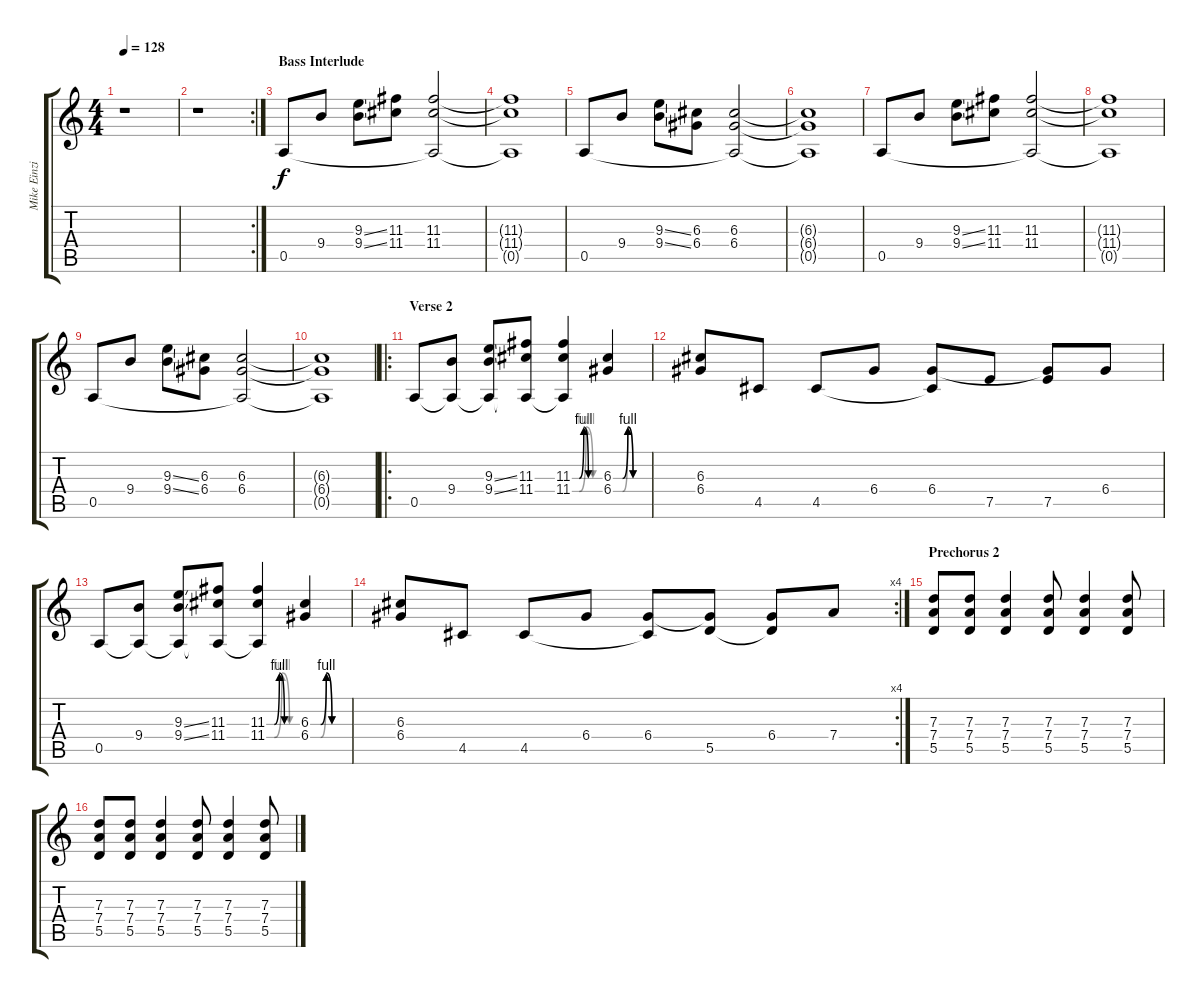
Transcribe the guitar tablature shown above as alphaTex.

\track ("Mike Einziger" "Mike Einzi") {instrument electricguitarjazz}
\staff {score tabs}
\tuning (E4 B3 G3 D3 A2 E2) {hide}
\ts (4 4)
\tempo 128
\clef g2
\ks c
r.1{dy f} |
\rc 2
r.1 |
\section ("" "Bass Interlude")
0.5.8{instrument electricguitarjazz} 9.4.8 (9.3{ss} 9.4{ss}).8 (11.3 11.4).8 (11.3 11.4 0.5{t}).2 |
(11.3{t} 11.4{t} 0.5{t}).1 |
0.5.8 9.4.8 (9.3{ss} 9.4{ss}).8 (6.3 6.4).8 (6.3 6.4 0.5{t}).2 |
(6.3{t} 6.4{t} 0.5{t}).1 |
0.5.8 9.4.8 (9.3{ss} 9.4{ss}).8 (11.3 11.4).8 (11.3 11.4 0.5{t}).2 |
(11.3{t} 11.4{t} 0.5{t}).1 |
0.5.8 9.4.8 (9.3{ss} 9.4{ss}).8 (6.3 6.4).8 (6.3 6.4 0.5{t}).2 |
(6.3{t} 6.4{t} 0.5{t}).1 |
\ro
\section ("" "Verse 2")
0.5.8 (9.4 0.5{t}).8 (9.3{ss} 9.4{ss} 0.5{t}).8 (11.3 11.4 0.5{t}).8 (11.3{be (custom 0 0 15 0 25 4 35 0 45 0 60 0)} 11.4{be (custom 0 0 15 0 30 4 45 0 60 0)} 0.5{t}).4 (6.3{be (custom 0 0 16 0 25 4 34 0 45 0 60 0)} 6.4{be (custom 0 0 16 0 25 4 34 0 45 0 60 0)}).4 |
(6.3 6.4).8 4.5.8 4.5.8 6.4.8 (6.4 4.5{t}).8 7.5.8 (6.4{t} 7.5).8 6.4.8 |
0.5.8 (9.4 0.5{t}).8 (9.3{ss} 9.4{ss} 0.5{t}).8 (11.3 11.4 0.5{t}).8 (11.3{be (custom 0 0 15 0 25 4 35 0 45 0 60 0)} 11.4{be (custom 0 0 15 0 30 4 45 0 60 0)} 0.5{t}).4 (6.3{be (custom 0 0 16 0 25 4 34 0 45 0 60 0)} 6.4{be (custom 0 0 16 0 25 4 34 0 45 0 60 0)}).4 |
\rc 4
(6.3 6.4).8 4.5.8 4.5.8 6.4.8 (6.4 4.5{t}).8 (6.4{t} 5.5).8 (6.4 5.5{t}).8 7.4.8 |
\section ("" "Prechorus 2")
(7.3 7.4 5.5).8{instrument distortionguitar} (7.3 7.4 5.5).8 (7.3 7.4 5.5).4 (7.3 7.4 5.5).8 (7.3 7.4 5.5).4 (7.3 7.4 5.5).8 |
(7.3 7.4 5.5).8 (7.3 7.4 5.5).8 (7.3 7.4 5.5).4 (7.3 7.4 5.5).8 (7.3 7.4 5.5).4 (7.3 7.4 5.5).8
